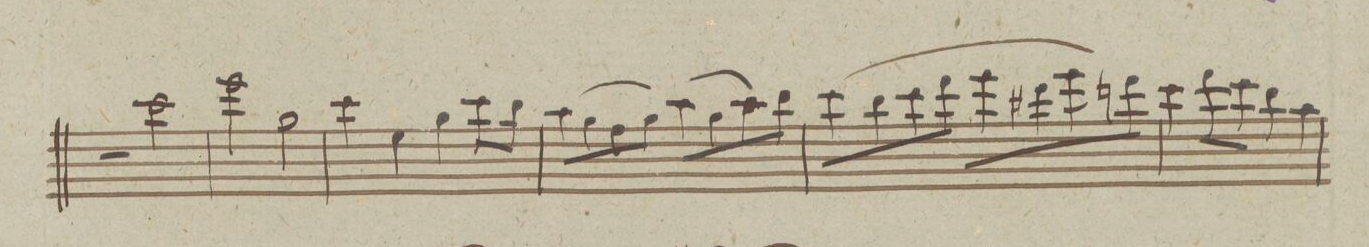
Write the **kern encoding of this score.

**kern	**dynam
*I"Flauto Primo	*
*clefG2	*
*k[]	*
*met(c)	*
*M4/4	*
2r	.
2ccc\	.
=55	=55
2eee\	.
2gg\	.
=56	=56
4ccc\	.
4ee\	.
4gg\	.
8ccc\L	.
8bb\J	.
=57	=57
(>8aa\L	.
8gg\	.
8ff\	.
8gg\J)	.
(>8aa\L	.
8gg\	.
8aa\)	.
8bb\J	.
=58	=58
(>8ccc\L	.
8bb\	.
8ccc\	.
8ddd\J	.
8eee\L	.
8ddd#X\	.
8eee\)	.
8dddn\J	.
=59	=59
4ccc\	.
8ddd\L	.
8ccc\J	.
4bb\	.
4aa\	.
=60	=60
*-	*-
